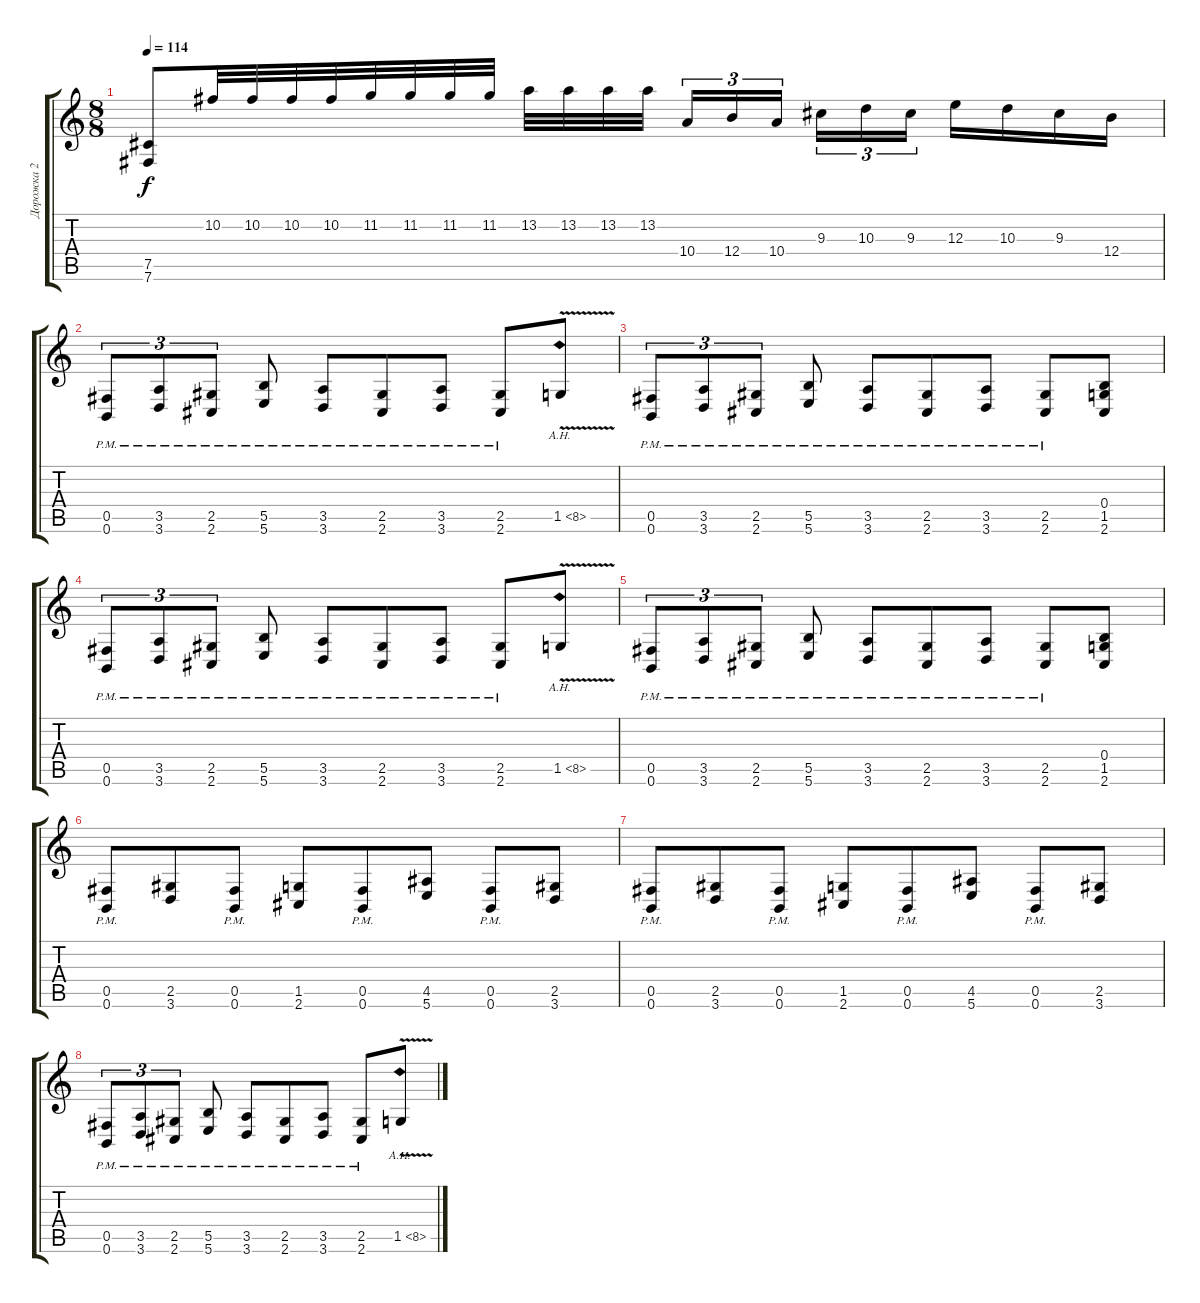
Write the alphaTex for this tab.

\track ("Дорожка 2" "Дорожка 2") {instrument distortionguitar}
\staff {score tabs}
\tuning (Db4 Ab3 E3 B2 Gb2 B1) {hide}
\ts (8 8)
\tempo 114
\clef g2
\ks c
(7.5 7.6).8{dy f} 10.2.32 10.2.32 10.2.32 10.2.32 11.2.32 11.2.32 11.2.32 11.2.32 13.2.32 13.2.32 13.2.32 13.2.32 10.4.16{tu (3 2)} 12.4.16{tu (3 2)} 10.4.16{tu (3 2)} 9.3.16{tu (3 2)} 10.3.16{tu (3 2)} 9.3.16{tu (3 2)} 12.3.16 10.3.16 9.3.16 12.4.16 |
(0.5{pm} 0.6).8{tu (3 2)} (3.5{pm} 3.6).8{tu (3 2)} (2.5{pm} 2.6).8{tu (3 2)} (5.5{pm} 5.6).8 (3.5{pm} 3.6).8 (2.5{pm} 2.6).8 (3.5{pm} 3.6).8 (2.5{pm} 2.6).8 1.5{ah 7 v}.8 |
(0.5{pm} 0.6).8{tu (3 2)} (3.5{pm} 3.6).8{tu (3 2)} (2.5{pm} 2.6).8{tu (3 2)} (5.5{pm} 5.6).8 (3.5{pm} 3.6).8 (2.5{pm} 2.6).8 (3.5{pm} 3.6).8 (2.5{pm} 2.6).8 (0.4 1.5 2.6).8 |
(0.5{pm} 0.6).8{tu (3 2)} (3.5{pm} 3.6).8{tu (3 2)} (2.5{pm} 2.6).8{tu (3 2)} (5.5{pm} 5.6).8 (3.5{pm} 3.6).8 (2.5{pm} 2.6).8 (3.5{pm} 3.6).8 (2.5{pm} 2.6).8 1.5{ah 7 v}.8 |
(0.5{pm} 0.6).8{tu (3 2)} (3.5{pm} 3.6).8{tu (3 2)} (2.5{pm} 2.6).8{tu (3 2)} (5.5{pm} 5.6).8 (3.5{pm} 3.6).8 (2.5{pm} 2.6).8 (3.5{pm} 3.6).8 (2.5{pm} 2.6).8 (0.4 1.5 2.6).8 |
(0.5{pm} 0.6).8 (2.5 3.6).8 (0.5{pm} 0.6).8 (1.5 2.6).8 (0.5{pm} 0.6).8 (4.5 5.6).8 (0.5{pm} 0.6).8 (2.5 3.6).8 |
(0.5{pm} 0.6).8 (2.5 3.6).8 (0.5{pm} 0.6).8 (1.5 2.6).8 (0.5{pm} 0.6).8 (4.5 5.6).8 (0.5{pm} 0.6).8 (2.5 3.6).8 |
(0.5{pm} 0.6).8{tu (3 2)} (3.5{pm} 3.6).8{tu (3 2)} (2.5{pm} 2.6).8{tu (3 2)} (5.5{pm} 5.6).8 (3.5{pm} 3.6).8 (2.5{pm} 2.6).8 (3.5{pm} 3.6).8 (2.5{pm} 2.6).8 1.5{ah 7 v}.8
